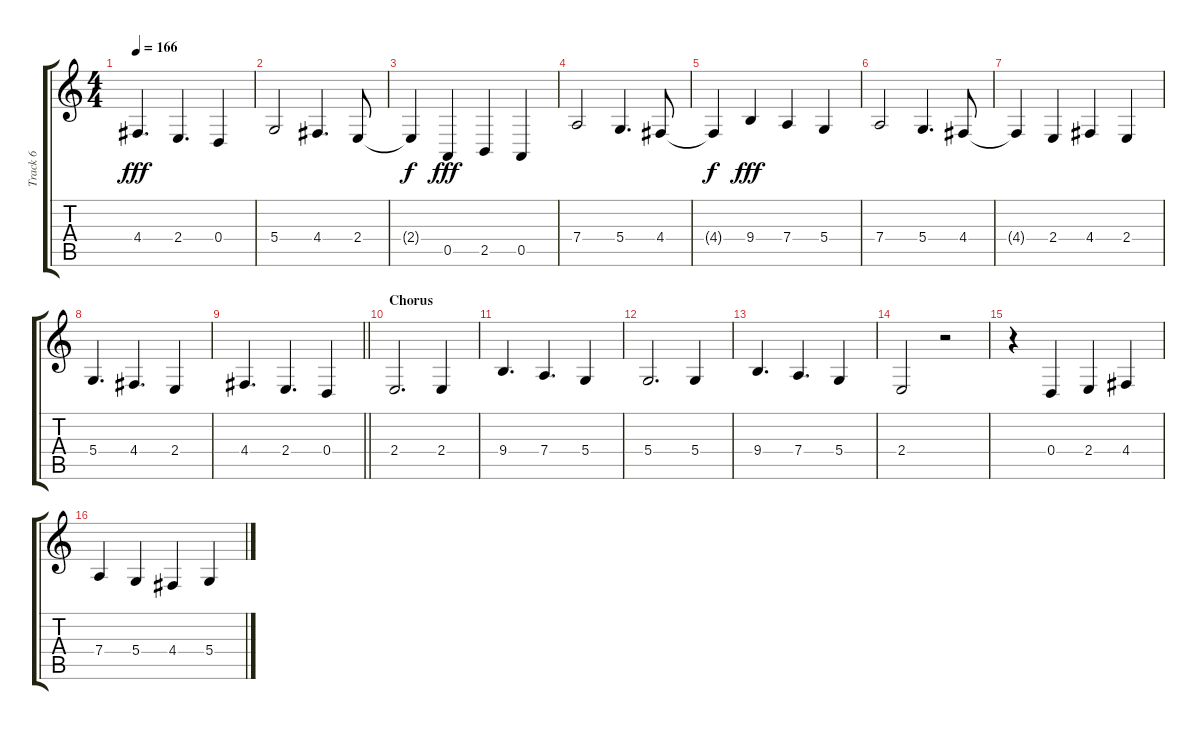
\track ("Track 6" "Track 6") {instrument altosax}
\staff {score tabs}
\tuning (E4 B3 G3 D3 A2 D2) {hide}
\ts (4 4)
\tempo 166
\clef g2
\ks c
4.4.4{d dy fff} 2.4.4{d} 0.4.4 |
5.4.2 4.4.4{d} 2.4.8 |
2.4{t}.4{dy f} 0.5.4{dy fff} 2.5.4 0.5.4 |
7.4.2 5.4.4{d} 4.4.8 |
4.4{t}.4{dy f} 9.4.4{dy fff} 7.4.4 5.4.4 |
7.4.2 5.4.4{d} 4.4.8 |
4.4{t}.4 2.4.4 4.4.4 2.4.4 |
5.4.4{d} 4.4.4{d} 2.4.4 |
\barLineRight lightlight
4.4.4{d} 2.4.4{d} 0.4.4 |
\section ("" "Chorus")
2.4.2{d} 2.4.4 |
9.4.4{d} 7.4.4{d} 5.4.4 |
5.4.2{d} 5.4.4 |
9.4.4{d} 7.4.4{d} 5.4.4 |
2.4.2 r.2 |
r.4 0.4.4 2.4.4 4.4.4 |
7.4.4 5.4.4 4.4.4 5.4.4
